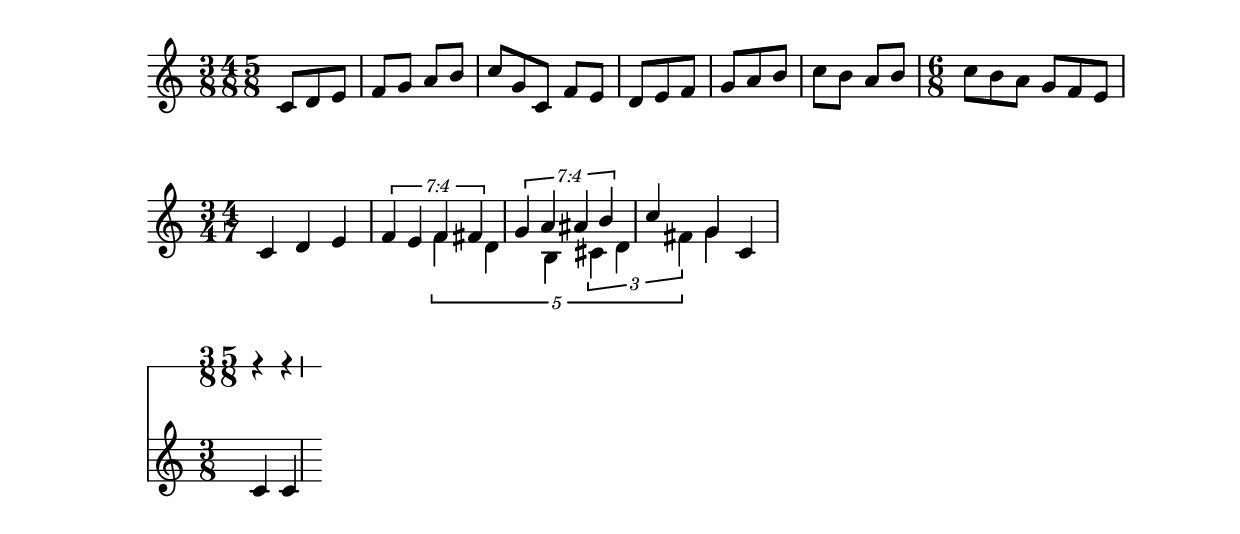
\version "2.18.2"

alternatingTimeSignatures =
#(define-music-function (parser location timesigs)(list?)
   (_i "Print alternating time signatures. The argument is a Scheme list
of lists. Each list describes one fraction to be printed.
When the function has executed the first of the given time signatures
will be the effective @code{\\time}, while the following are simply graphical.
When using it you will want to use @code{\\omit Score.TimeSignature}
before the next use of @code{\\time}. Please note that this does not
perform any checks regarding the used time signatures, so you're
responsible yourself to write consistent music. To return to normal
use of time signatures use @code{\\undo \\omit Score.TimeSignature}.")
   (let ((first-effective-timesig (cons
                    (caar timesigs)
                    (cadar timesigs))))
;     (ly:warning-located location "Test")
#{ \once\override Staff.TimeSignature.stencil =
        #(lambda (grob)
           (grob-interpret-markup grob
             #{ \markup \override #'(baseline-skip . 0)
                \number
                #(map (lambda (x) #{ \markup \center-column #(map number->string x) #})
                   timesigs)
             #}))
        \time #first-effective-timesig #}))


\relative c' {
  \alternatingTimeSignatures #'((3 8) (4 8) (5 8))
  c8 d e
  \omit Score.TimeSignature
  \time 4/8
  f g a b
  \time 5/8
  c g c, f e
  \time 3/8
  d e f
  g a b
  \time 4/8
  c b a b
  \undo \omit Score.TimeSignature
  \time 6/8
  c b a g f e

}

\relative c' {
  \override TupletNumber.text = #tuplet-number::calc-fraction-text
  \alternatingTimeSignatures #'((3 4) (4 7))
  c4 d e
  \omit Score.TimeSignature
  \time 4/7
  <<
    {
      \tupletSpan 4*16/7
      \tuplet 7/4 {
        \voiceOne
        f e f fis
        g a ais b
      }
      \time 3/4
      c4 g
    }
    \new Voice {
      \voiceTwo
      \scaleDurations 4/7 { s2 }
      % the lower music is actually shorter than the upper,
      % but I think the notation should be simplified here.
      % We use \scaleDurations for this, with a little math.
      % The upper voice spans 6/7 + 1/4 = 31/28
      % the lower voice 4/4, so the relation is 31/28
      \tuplet 5/4 {
        \scaleDurations 31/28 {
          f4 d b \tuplet 3/2 { cis d fis }
        }
      }
      g

    }
  >>
  
   c,
}

<<
  
  \new RhythmicStaff {
    \alternatingTimeSignatures #'((3 8) (5 8))
    r4 r4
  }
  \new Staff { c'4 c' }
>>
